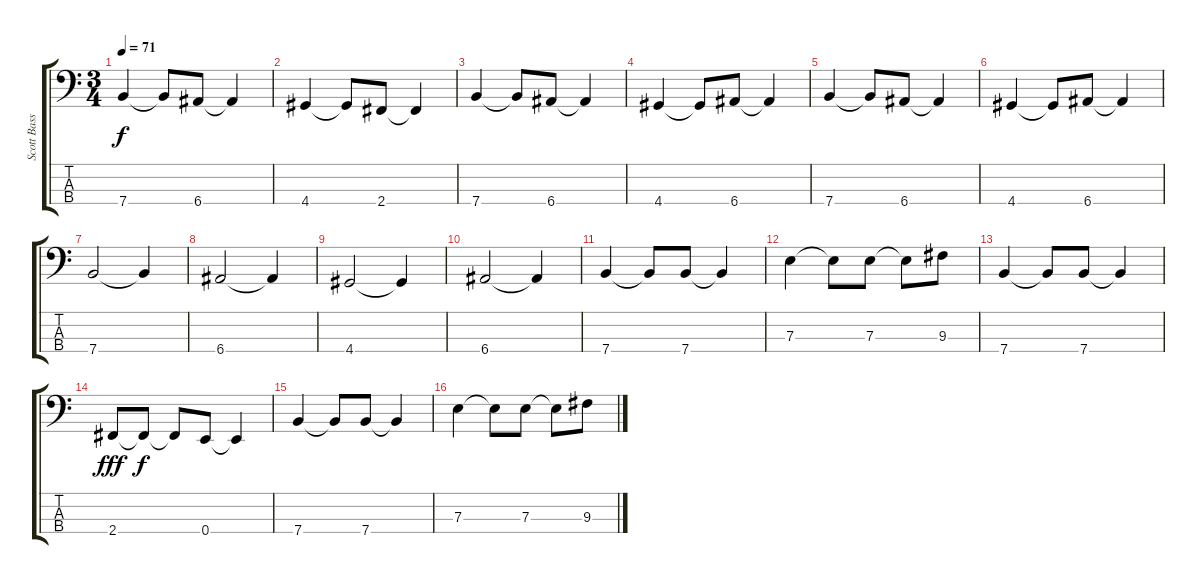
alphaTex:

\track ("Scott Bass Guitar" "Scott Bass") {instrument electricbassfinger}
\staff {score tabs}
\tuning (G2 D2 A1 E1) {hide}
\ts (3 4)
\tempo 71
\clef f4
\ks c
7.4.4{dy f} 7.4{t}.8 6.4.8 6.4{t}.4 |
4.4.4 4.4{t}.8 2.4.8 2.4{t}.4 |
7.4.4 7.4{t}.8 6.4.8 6.4{t}.4 |
4.4.4 4.4{t}.8 6.4.8 6.4{t}.4 |
7.4.4 7.4{t}.8 6.4.8 6.4{t}.4 |
4.4.4 4.4{t}.8 6.4.8 6.4{t}.4 |
7.4.2 7.4{t}.4 |
6.4.2 6.4{t}.4 |
4.4.2 4.4{t}.4 |
6.4.2 6.4{t}.4 |
7.4.4 7.4{t}.8 7.4.8 7.4{t}.4 |
7.3.4 7.3{t}.8 7.3.8 7.3{t}.8 9.3.8 |
7.4.4 7.4{t}.8 7.4.8 7.4{t}.4 |
2.4.8{dy fff} 2.4{t}.8{dy f} 2.4{t}.8 0.4.8 0.4{t}.4 |
7.4.4 7.4{t}.8 7.4.8 7.4{t}.4 |
7.3.4 7.3{t}.8 7.3.8 7.3{t}.8 9.3.8
